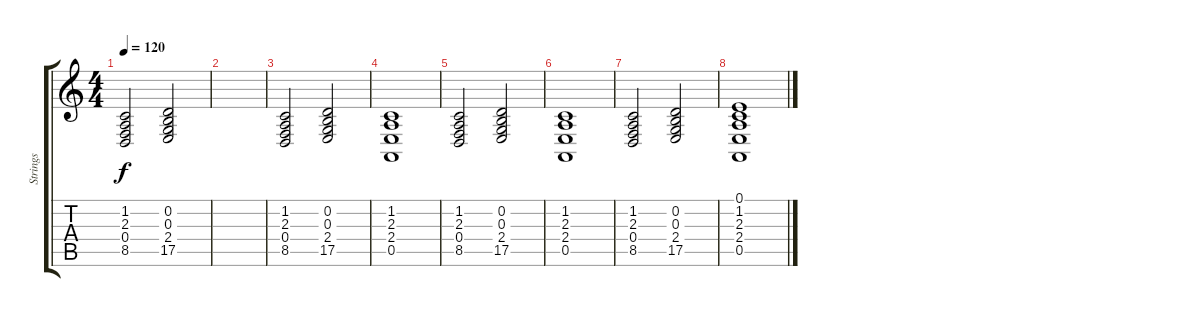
\track ("Strings" "Strings") {instrument synthstrings1}
\staff {score tabs}
\tuning (E4 B3 G3 D3 A2 E2) {hide}
\ts (4 4)
\tempo 120
\clef g2
\ks c
(1.2 2.3 0.4 8.5).2{dy f} (0.2 0.3 2.4 17.5).2 |
|
(1.2 2.3 0.4 8.5).2 (0.2 0.3 2.4 17.5).2 |
(1.2 2.3 2.4 0.5).1 |
(1.2 2.3 0.4 8.5).2 (0.2 0.3 2.4 17.5).2 |
(1.2 2.3 2.4 0.5).1 |
(1.2 2.3 0.4 8.5).2 (0.2 0.3 2.4 17.5).2 |
(0.1 1.2 2.3 2.4 0.5).1
